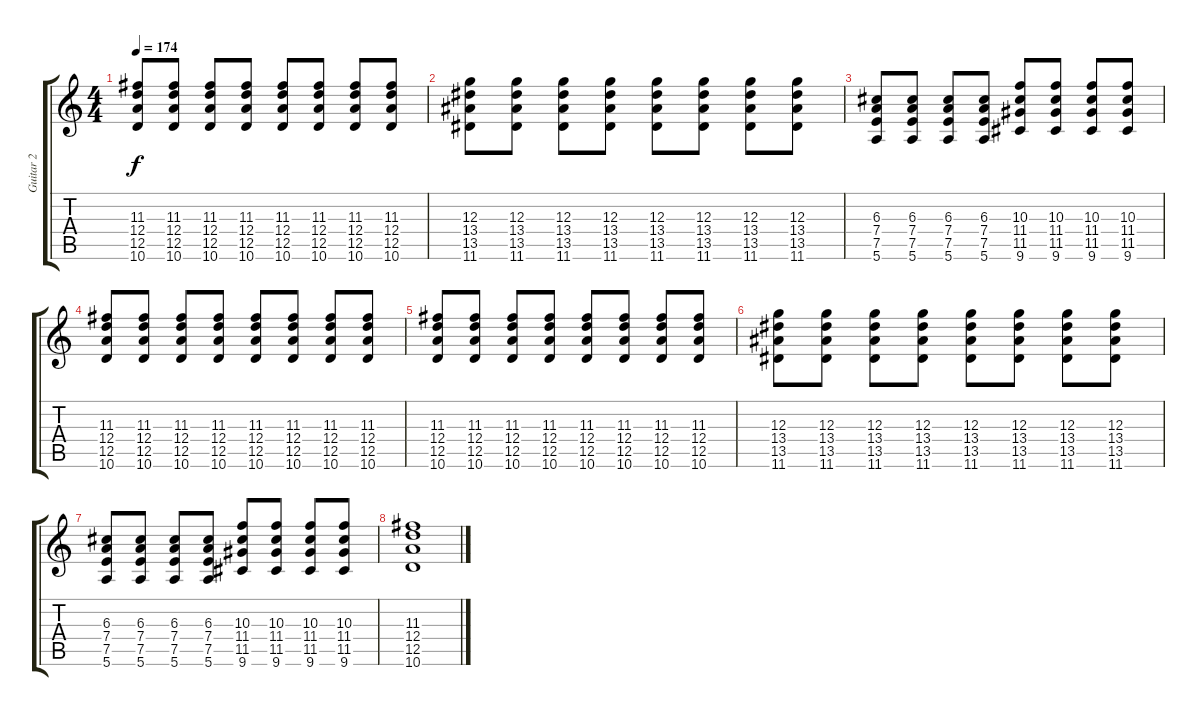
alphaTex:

\track ("Guitar 2" "Guitar 2") {instrument distortionguitar}
\staff {score tabs}
\tuning (E4 B3 G3 D3 A2 E2) {hide}
\ts (4 4)
\tempo 174
\clef g2
\ks c
(11.3 12.4 12.5 10.6).8{dy f} (11.3 12.4 12.5 10.6).8 (11.3 12.4 12.5 10.6).8 (11.3 12.4 12.5 10.6).8 (11.3 12.4 12.5 10.6).8 (11.3 12.4 12.5 10.6).8 (11.3 12.4 12.5 10.6).8 (11.3 12.4 12.5 10.6).8 |
(12.3 13.4 13.5 11.6).8 (12.3 13.4 13.5 11.6).8 (12.3 13.4 13.5 11.6).8 (12.3 13.4 13.5 11.6).8 (12.3 13.4 13.5 11.6).8 (12.3 13.4 13.5 11.6).8 (12.3 13.4 13.5 11.6).8 (12.3 13.4 13.5 11.6).8 |
(6.3 7.4 7.5 5.6).8 (6.3 7.4 7.5 5.6).8 (6.3 7.4 7.5 5.6).8 (6.3 7.4 7.5 5.6).8 (10.3 11.4 11.5 9.6).8 (10.3 11.4 11.5 9.6).8 (10.3 11.4 11.5 9.6).8 (10.3 11.4 11.5 9.6).8 |
(11.3 12.4 12.5 10.6).8 (11.3 12.4 12.5 10.6).8 (11.3 12.4 12.5 10.6).8 (11.3 12.4 12.5 10.6).8 (11.3 12.4 12.5 10.6).8 (11.3 12.4 12.5 10.6).8 (11.3 12.4 12.5 10.6).8 (11.3 12.4 12.5 10.6).8 |
(11.3 12.4 12.5 10.6).8 (11.3 12.4 12.5 10.6).8 (11.3 12.4 12.5 10.6).8 (11.3 12.4 12.5 10.6).8 (11.3 12.4 12.5 10.6).8 (11.3 12.4 12.5 10.6).8 (11.3 12.4 12.5 10.6).8 (11.3 12.4 12.5 10.6).8 |
(12.3 13.4 13.5 11.6).8 (12.3 13.4 13.5 11.6).8 (12.3 13.4 13.5 11.6).8 (12.3 13.4 13.5 11.6).8 (12.3 13.4 13.5 11.6).8 (12.3 13.4 13.5 11.6).8 (12.3 13.4 13.5 11.6).8 (12.3 13.4 13.5 11.6).8 |
(6.3 7.4 7.5 5.6).8 (6.3 7.4 7.5 5.6).8 (6.3 7.4 7.5 5.6).8 (6.3 7.4 7.5 5.6).8 (10.3 11.4 11.5 9.6).8 (10.3 11.4 11.5 9.6).8 (10.3 11.4 11.5 9.6).8 (10.3 11.4 11.5 9.6).8 |
(11.3 12.4 12.5 10.6).1
